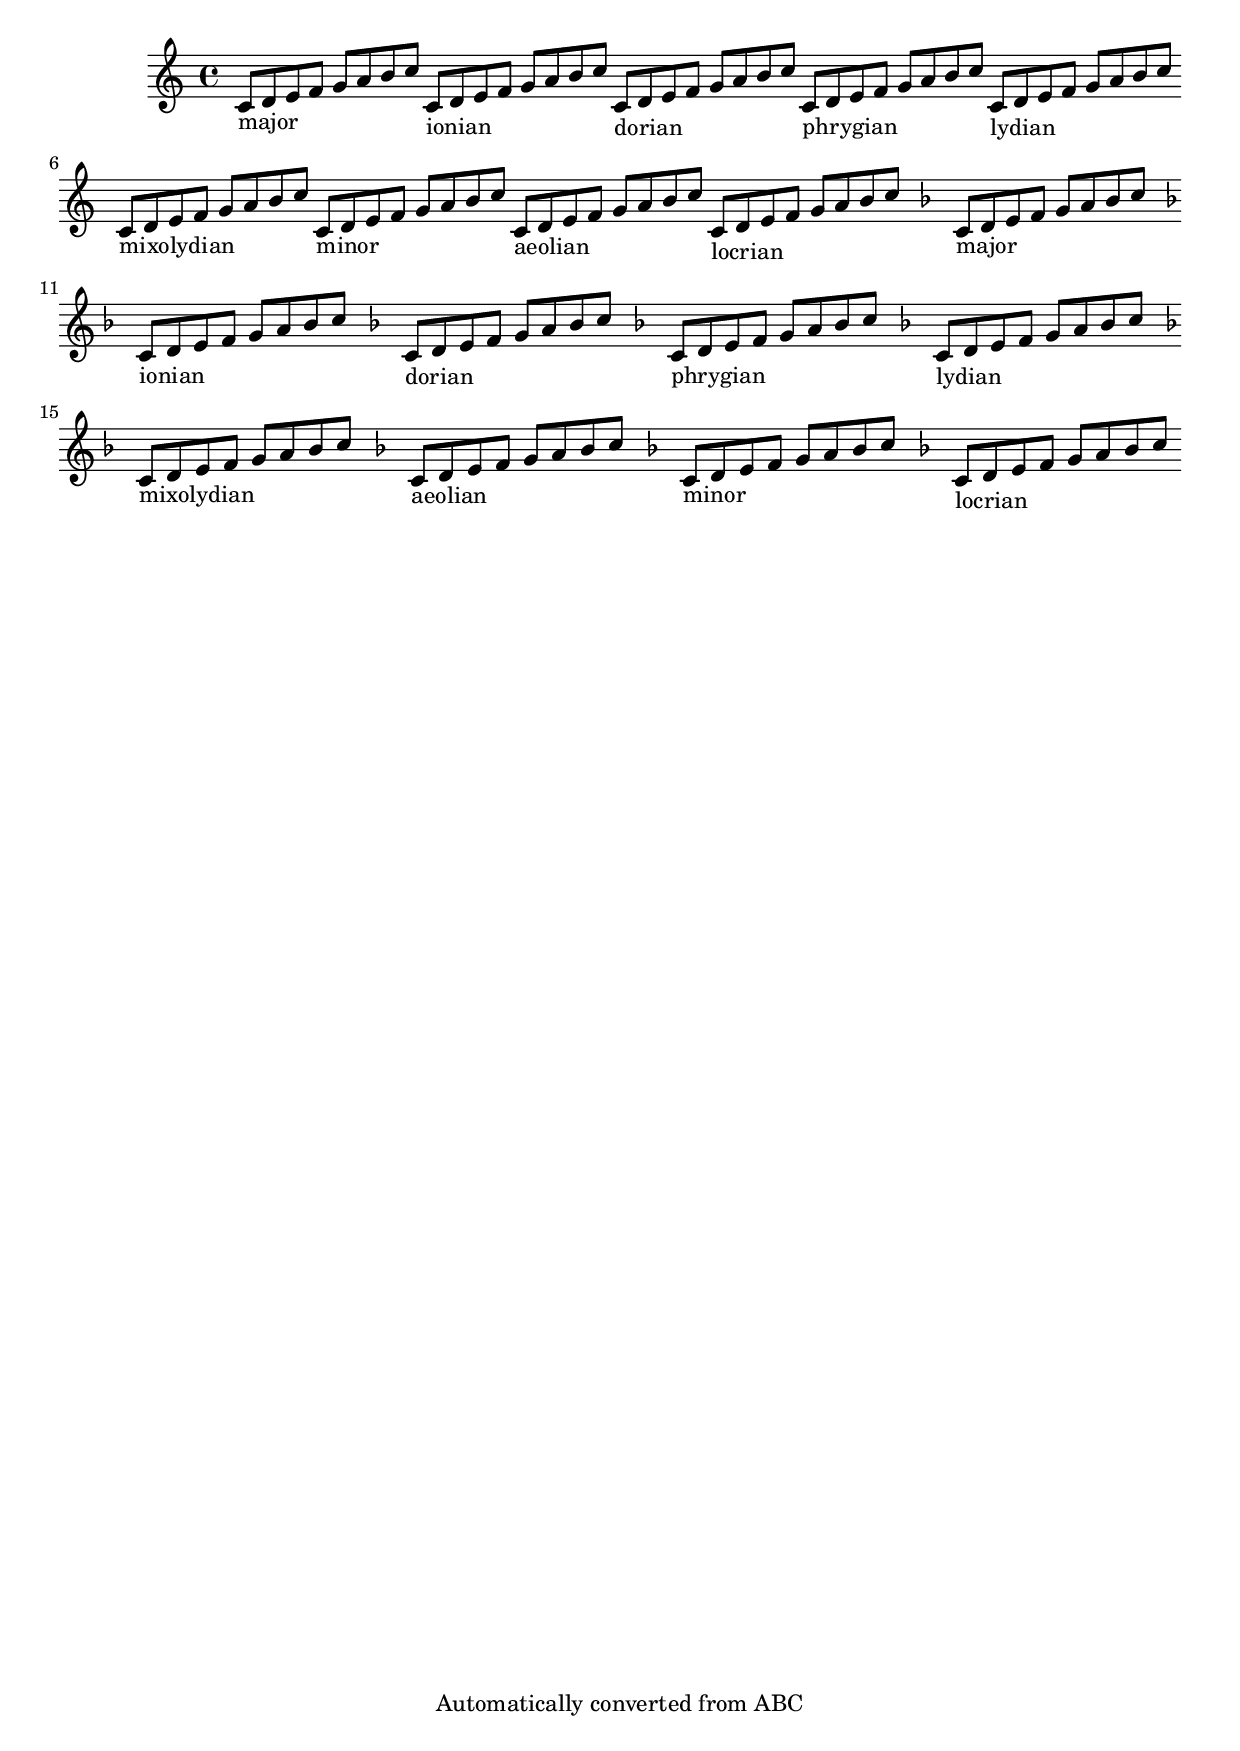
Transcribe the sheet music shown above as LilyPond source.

\version "1.7.18"

\header {
	crossRefNumber = "1"
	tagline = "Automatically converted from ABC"
texidoc = "Show different scales."
	
}

voicedefault = \notes {
\property Score.defaultBarType="empty"

\key c \major     c'8 -"major"   d'8    e'8    f'8    g'8    a'8    b'8    
c''8    \key c \ionian     c'8 -"ionian"   d'8    e'8    f'8    g'8    a'8    
b'8    c''8    \key d \dorian     c'8 -"dorian"   d'8    e'8    f'8    g'8    
a'8    b'8    c''8    \key e \phrygian     c'8 -"phrygian"   d'8    e'8    f'8 
   g'8    a'8    b'8    c''8    \key f \lydian     c'8 -"lydian"   d'8    e'8  
  f'8    g'8    a'8    b'8    c''8    \key g \mixolydian     c'8 -"mixolydian" 
  d'8    e'8    f'8    g'8    a'8    b'8    c''8    \key a \minor     c'8 
-"minor"   d'8    e'8    f'8    g'8    a'8    b'8    c''8    \key a \aeolian   
  c'8 -"aeolian"   d'8    e'8    f'8    g'8    a'8    b'8    c''8    
\key b \locrian     c'8 -"locrian"   d'8    e'8    f'8    g'8    a'8    b'8    
c''8    \key f \major     c'8 -"major"   d'8    e'8    f'8    g'8    a'8    
bes'8    c''8    \key f \ionian     c'8 -"ionian"   d'8    e'8    f'8    g'8   
 a'8    bes'8    c''8    \key g \dorian     c'8 -"dorian"   d'8    e'8    f'8  
  g'8    a'8    bes'8    c''8    \key a \phrygian     c'8 -"phrygian"   d'8    
e'8    f'8    g'8    a'8    bes'8    c''8    \key bes \lydian     c'8 
-"lydian"   d'8    e'8    f'8    g'8    a'8    bes'8    c''8    
\key c \mixolydian     c'8 -"mixolydian"   d'8    e'8    f'8    g'8    a'8    
bes'8    c''8    \key d \aeolian     c'8 -"aeolian"   d'8    e'8    f'8    g'8 
   a'8    bes'8    c''8    \key d \minor     c'8 -"minor"   d'8    e'8    f'8  
  g'8    a'8    bes'8    c''8    \key e \locrian     c'8 -"locrian"   d'8    
e'8    f'8    g'8    a'8    bes'8    c''8    
}\score{
        \notes <

	\context Staff="default"
	{
	    \voicedefault 
	}

    >
	\paper {
	}
	\midi {}
}
%% new-chords-done %%
